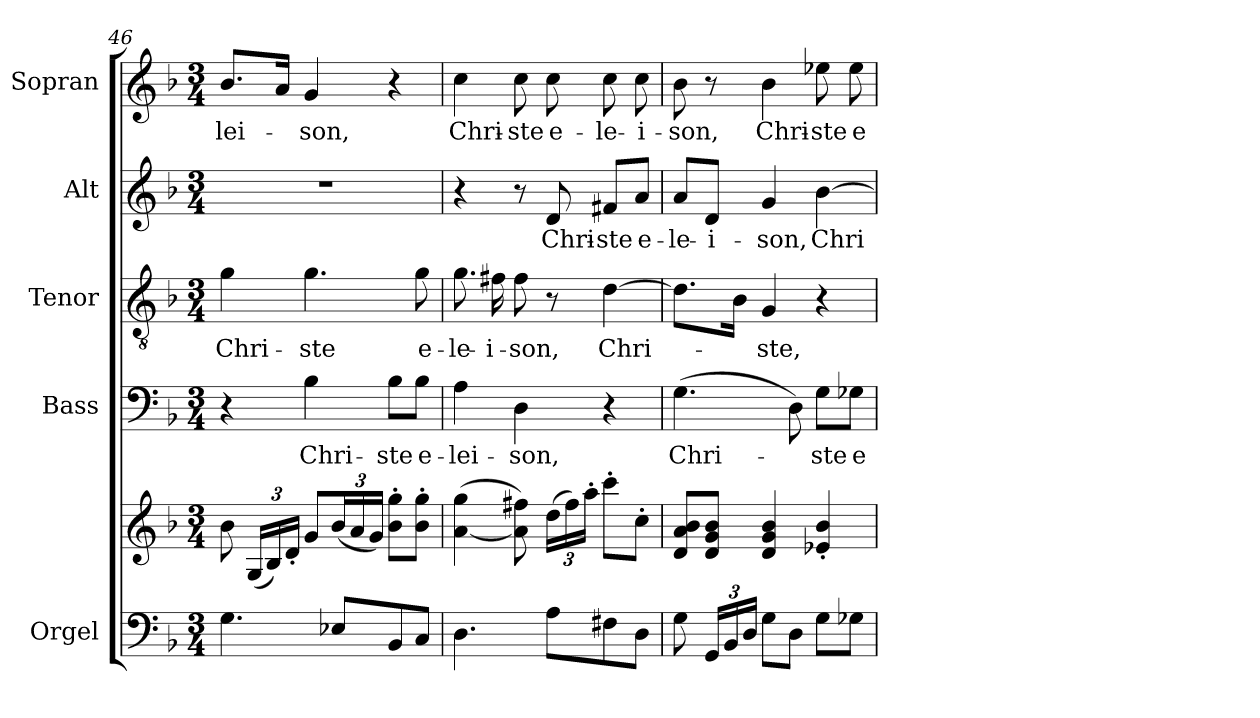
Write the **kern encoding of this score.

**kern	**kern	**kern	**text	**kern	**text	**kern	**text	**kern	**text
*part5	*part5	*part4	*part4	*part3	*part3	*part2	*part2	*part1	*part1
*staff6	*staff5	*staff4	*staff4	*staff3	*staff3	*staff2	*staff2	*staff1	*staff1
*I"Orgel	*	*I"Bass	*	*I"Tenor	*	*I"Alt	*	*I"Sopran	*
*I'Org.	*	*I'B.	*	*I'T.	*	*I'A.	*	*I'S.	*
*clefF4	*clefG2	*clefF4	*	*clefGv2	*	*clefG2	*	*clefG2	*
*k[b-]	*k[b-]	*k[b-]	*	*k[b-]	*	*k[b-]	*	*k[b-]	*
*F:	*F:	*F:	*	*F:	*	*F:	*	*F:	*
*M3/4	*M3/4	*M3/4	*	*M3/4	*	*M3/4	*	*M3/4	*
=46	=46	=46	=46	=46	=46	=46	=46	=46	=46
!	!	!	!	!	!LO:LY:b	!	!	!	!LO:LY:b
4.G\	8b-\	4r	.	4g\	Chri-	2.r	.	8.b-/L	-lei-
.	(<24G/LL	.	.	.	.	.	.	.	.
.	24B-/)	.	.	.	.	.	.	.	.
.	.	.	.	.	.	.	.	16a/Jk	.
.	24d'</JJ	.	.	.	.	.	.	.	.
!	!	!	!LO:LY:b	!	!LO:LY:b	!	!	!	!LO:LY:b
.	8g/L	4B-\	Chri-	4.g\	-ste	.	.	4g/	-son,
8E-X/L	(<24b-/L	.	.	.	.	.	.	.	.
.	24a/	.	.	.	.	.	.	.	.
.	24g/JJ)	.	.	.	.	.	.	.	.
!	!	!	!LO:LY:b	!	!	!	!	!	!
8BB-/	8b-\'> 8gg\'>L	8B-\L	-ste	.	.	.	.	4r	.
!	!	!	!LO:LY:b	!	!LO:LY:b	!	!	!	!
8C/J	8b-\'> 8gg\'>J	8B-\J	e-	8g\	e-	.	.	.	.
=47	=47	=47	=47	=47	=47	=47	=47	=47	=47
!	!	!	!LO:LY:b	!	!LO:LY:b	!	!	!	!LO:LY:b
4.D\	(>[<4a\ 4gg\	4A\	-lei-	8.g\	-le-	4r	.	4cc\	Chri-
!	!	!	!	!	!LO:LY:b	!	!	!	!
.	.	.	.	16f#X\	-i-	.	.	.	.
!	!	!	!LO:LY:b	!	!LO:LY:b	!	!	!	!LO:LY:b
.	8a\] 8ff#X\)	4D\	-son,	8f#\	-son,	8r	.	8cc\	-ste
!	!	!	!	!	!	!	!LO:LY:b	!	!LO:LY:b
8A\L	(>24dd\LL	.	.	8r	.	8d/	Chri-	8cc\	e-
.	24ff#\)	.	.	.	.	.	.	.	.
.	24aa'>\JJ	.	.	.	.	.	.	.	.
!	!	!	!	!	!LO:LY:b	!	!LO:LY:b	!	!LO:LY:b
8F#X\	8ccc'>\L	4r	.	[4d\	Chri-	8f#X/L	-ste	8cc\	-le-
!	!	!	!	!	!	!	!LO:LY:b	!	!LO:LY:b
8D\J	8cc'>\J	.	.	.	.	8a/J	e-	8cc\	-i-
!!LO:LB:g=z
=48	=48	=48	=48	=48	=48	=48	=48	=48	=48
!	!	!	!LO:LY:b	!	!	!	!LO:LY:b	!	!LO:LY:b
8G\	8d/ 8a/ 8b-/L	(>4.G\	Chri-	8.d\L]	.	8a/L	-le-	8b-\	-son,
!	!	!	!	!	!	!	!LO:LY:b	!	!
24GG/LL	8d/ 8g/ 8b-/J	.	.	.	.	8d/J	-i-	8r	.
24BB-/	.	.	.	.	.	.	.	.	.
.	.	.	.	16B-\Jk	.	.	.	.	.
24D/JJ	.	.	.	.	.	.	.	.	.
!	!	!	!	!	!LO:LY:b	!	!LO:LY:b	!	!LO:LY:b
8G\L	4d/ 4g/ 4b-/	.	.	4G/	-ste,	4g/	-son,	4b-\	Chri-
8D\J	.	8D\)	.	.	.	.	.	.	.
!	!	!	!LO:LY:b	!	!	!	!LO:LY:b	!	!LO:LY:b
8G\L	4e-X/'< 4b-/'<	8G\L	-ste	4r	.	[4b-\	Chri-	8ee-X\	-ste
!	!	!	!LO:LY:b	!	!	!	!	!	!LO:LY:b
8G-X\J	.	8G-X\J	e-	.	.	.	.	8ee-\	e-
=	=	=	=	=	=	=	=	=	=
*-	*-	*-	*-	*-	*-	*-	*-	*-	*-
